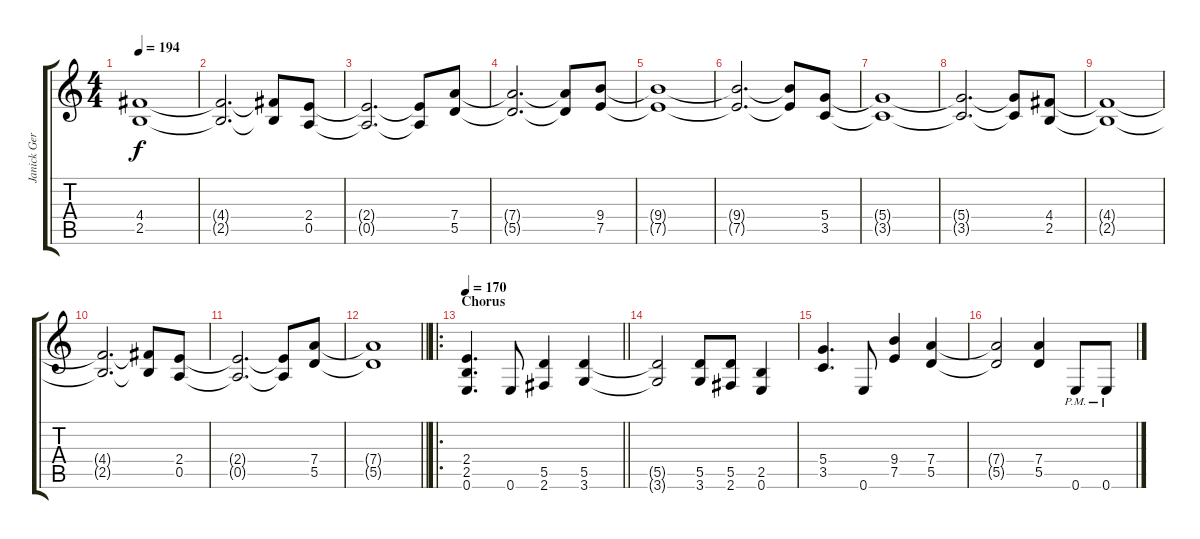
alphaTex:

\track ("Janick Gers" "Janick Ger") {instrument distortionguitar}
\staff {score tabs}
\tuning (E4 B3 G3 D3 A2 E2) {hide}
\ts (4 4)
\tempo 194
\clef g2
\ks c
(4.4{t} 2.5{t}).1{dy f} |
(4.4{t} 2.5{t}).2{d} (4.4{t} 2.5{t}).8 (2.4 0.5).8 |
(2.4{t} 0.5{t}).2{d} (2.4{t} 0.5{t}).8 (7.4 5.5).8 |
(7.4{t} 5.5{t}).2{d} (7.4{t} 5.5{t}).8 (9.4 7.5).8 |
(9.4{t} 7.5{t}).1 |
(9.4{t} 7.5{t}).2{d} (9.4{t} 7.5{t}).8 (5.4 3.5).8 |
(5.4{t} 3.5{t}).1 |
(5.4{t} 3.5{t}).2{d} (5.4{t} 3.5{t}).8 (4.4 2.5).8 |
(4.4{t} 2.5{t}).1 |
(4.4{t} 2.5{t}).2{d} (4.4{t} 2.5{t}).8 (2.4 0.5).8 |
(2.4{t} 0.5{t}).2{d} (2.4{t} 0.5{t}).8 (7.4 5.5).8 |
\barLineRight lightlight
(7.4{t} 5.5{t}).1 |
\ro
\section ("" "Chorus")
\tempo 170
\barLineRight lightlight
(2.4 2.5 0.6).4{d volume 11} 0.6.8 (5.5 2.6).4 (5.5 3.6).4 |
(5.5{t} 3.6{t}).2 (5.5 3.6).8 (5.5 2.6).8 (2.5 0.6).4 |
(5.4 3.5).4{d} 0.6.8 (9.4 7.5).4 (7.4 5.5).4 |
(7.4{t} 5.5{t}).2 (7.4 5.5).4 0.6{pm}.8 0.6{pm}.8
